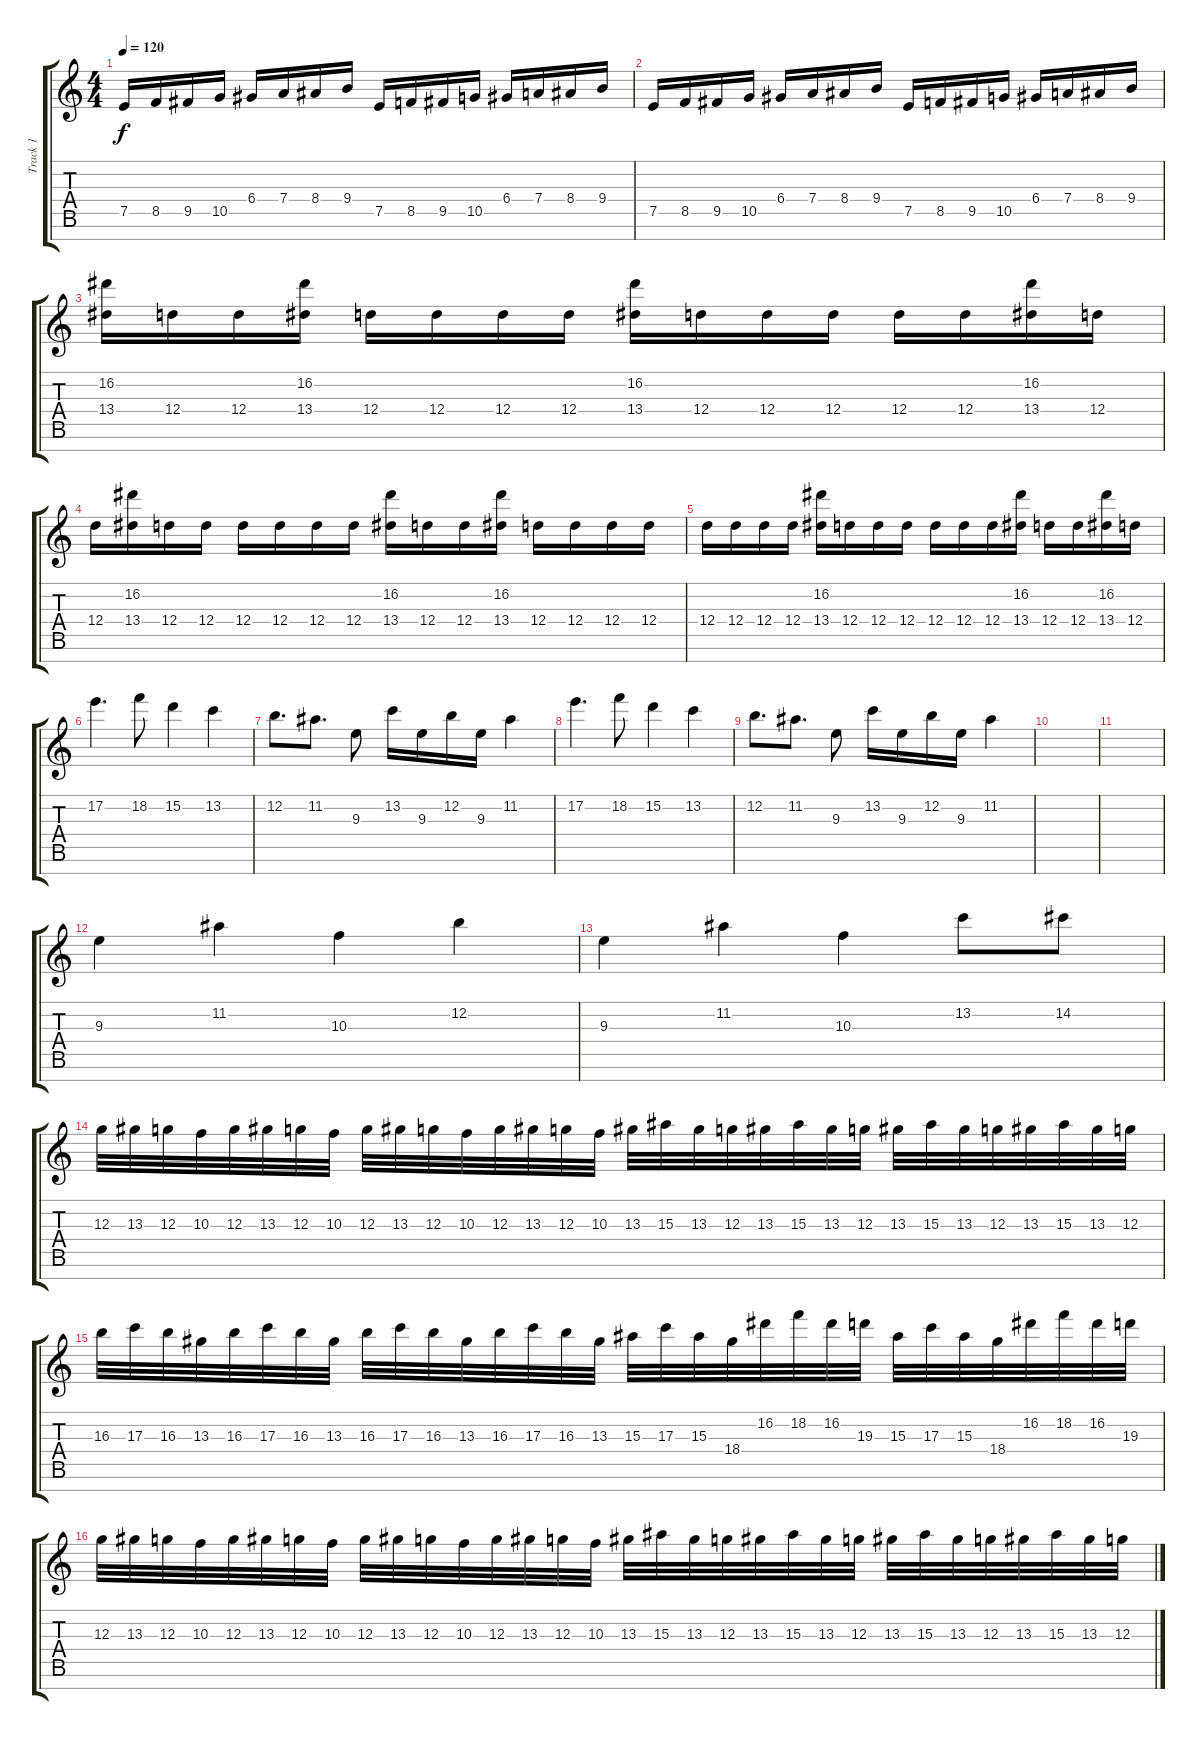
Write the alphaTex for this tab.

\track ("Track 1" "Track 1") {instrument overdrivenguitar}
\staff {score tabs}
\tuning (E4 B3 G3 D3 A2 E2 B1) {hide}
\ts (4 4)
\tempo 120
\clef g2
\ks c
7.5.16{dy f} 8.5.16 9.5.16 10.5.16 6.4.16 7.4.16 8.4.16 9.4.16 7.5.16 8.5.16 9.5.16 10.5.16 6.4.16 7.4.16 8.4.16 9.4.16 |
7.5.16 8.5.16 9.5.16 10.5.16 6.4.16 7.4.16 8.4.16 9.4.16 7.5.16 8.5.16 9.5.16 10.5.16 6.4.16 7.4.16 8.4.16 9.4.16 |
(16.2 13.4).16 12.4.16 12.4.16 (16.2 13.4).16 12.4.16 12.4.16 12.4.16 12.4.16 (16.2 13.4).16 12.4.16 12.4.16 12.4.16 12.4.16 12.4.16 (16.2 13.4).16 12.4.16 |
12.4.16 (16.2 13.4).16 12.4.16 12.4.16 12.4.16 12.4.16 12.4.16 12.4.16 (16.2 13.4).16 12.4.16 12.4.16 (16.2 13.4).16 12.4.16 12.4.16 12.4.16 12.4.16 |
12.4.16 12.4.16 12.4.16 12.4.16 (16.2 13.4).16 12.4.16 12.4.16 12.4.16 12.4.16 12.4.16 12.4.16 (16.2 13.4).16 12.4.16 12.4.16 (16.2 13.4).16 12.4.16 |
17.2.4{d} 18.2.8 15.2.4 13.2.4 |
12.2.8{d} 11.2.8{d} 9.3.8 13.2.16 9.3.16 12.2.16 9.3.16 11.2.4 |
17.2.4{d} 18.2.8 15.2.4 13.2.4 |
12.2.8{d} 11.2.8{d} 9.3.8 13.2.16 9.3.16 12.2.16 9.3.16 11.2.4 |
|
|
9.3.4 11.2.4 10.3.4 12.2.4 |
9.3.4 11.2.4 10.3.4 13.2.8 14.2.8 |
12.3.32 13.3.32 12.3.32 10.3.32 12.3.32 13.3.32 12.3.32 10.3.32 12.3.32 13.3.32 12.3.32 10.3.32 12.3.32 13.3.32 12.3.32 10.3.32 13.3.32 15.3.32 13.3.32 12.3.32 13.3.32 15.3.32 13.3.32 12.3.32 13.3.32 15.3.32 13.3.32 12.3.32 13.3.32 15.3.32 13.3.32 12.3.32 |
16.3.32 17.3.32 16.3.32 13.3.32 16.3.32 17.3.32 16.3.32 13.3.32 16.3.32 17.3.32 16.3.32 13.3.32 16.3.32 17.3.32 16.3.32 13.3.32 15.3.32 17.3.32 15.3.32 18.4.32 16.2.32 18.2.32 16.2.32 19.3.32 15.3.32 17.3.32 15.3.32 18.4.32 16.2.32 18.2.32 16.2.32 19.3.32 |
12.3.32 13.3.32 12.3.32 10.3.32 12.3.32 13.3.32 12.3.32 10.3.32 12.3.32 13.3.32 12.3.32 10.3.32 12.3.32 13.3.32 12.3.32 10.3.32 13.3.32 15.3.32 13.3.32 12.3.32 13.3.32 15.3.32 13.3.32 12.3.32 13.3.32 15.3.32 13.3.32 12.3.32 13.3.32 15.3.32 13.3.32 12.3.32
